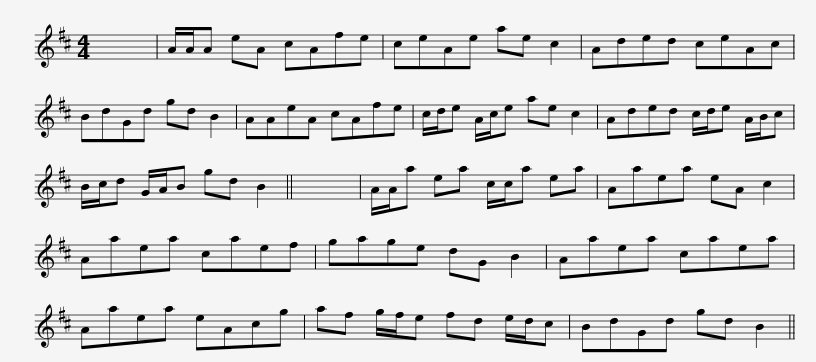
X:1
L:1/8
M:4/4
I:linebreak $
K:D
V:1 treble
V:1
 x8 | A/A/A eA cAfe | ceAe ae c2 | Aded ceAc | BdGd gd B2 | %5
 AAeA cAfe |$ c/d/e A/c/e ae c2 | Aded c/d/e A/B/c | B/c/d G/A/B gd B2 || x8 | %10
 A/A/a ea c/c/a ea |$ Aaea eA c2 | Aaea caef | gage dG B2 | Aaea caea | %15
 Aaea eAcg |$ af g/f/e fd e/d/c | BdGd gd B2 || %18
